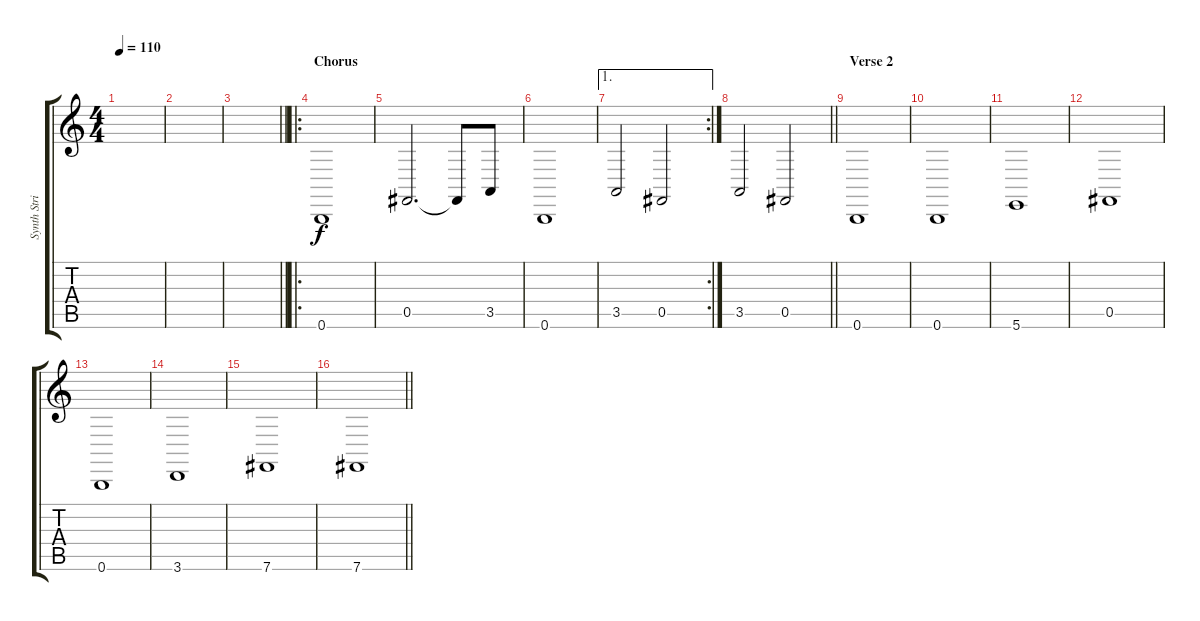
\track ("Synth Strings" "Synth Stri") {instrument synthstrings1}
\staff {score tabs}
\tuning (Db4 Ab3 E3 B2 Gb2 B1) {hide}
\ts (4 4)
\tempo 110
\clef g2
\ks c
|
|
\barLineRight lightlight
|
\ro
\section ("" "Chorus")
0.6.1 |
0.5.2{d} 0.5{t}.8 3.5.8 |
0.6.1 |
\ae 1
\rc 2
3.5.2 0.5.2 |
\barLineRight lightlight
3.5.2 0.5.2 |
\section ("" "Verse 2")
0.6.1 |
0.6.1 |
5.6.1 |
0.5.1 |
0.6.1 |
3.6.1 |
7.6.1 |
\barLineRight lightlight
7.6.1
